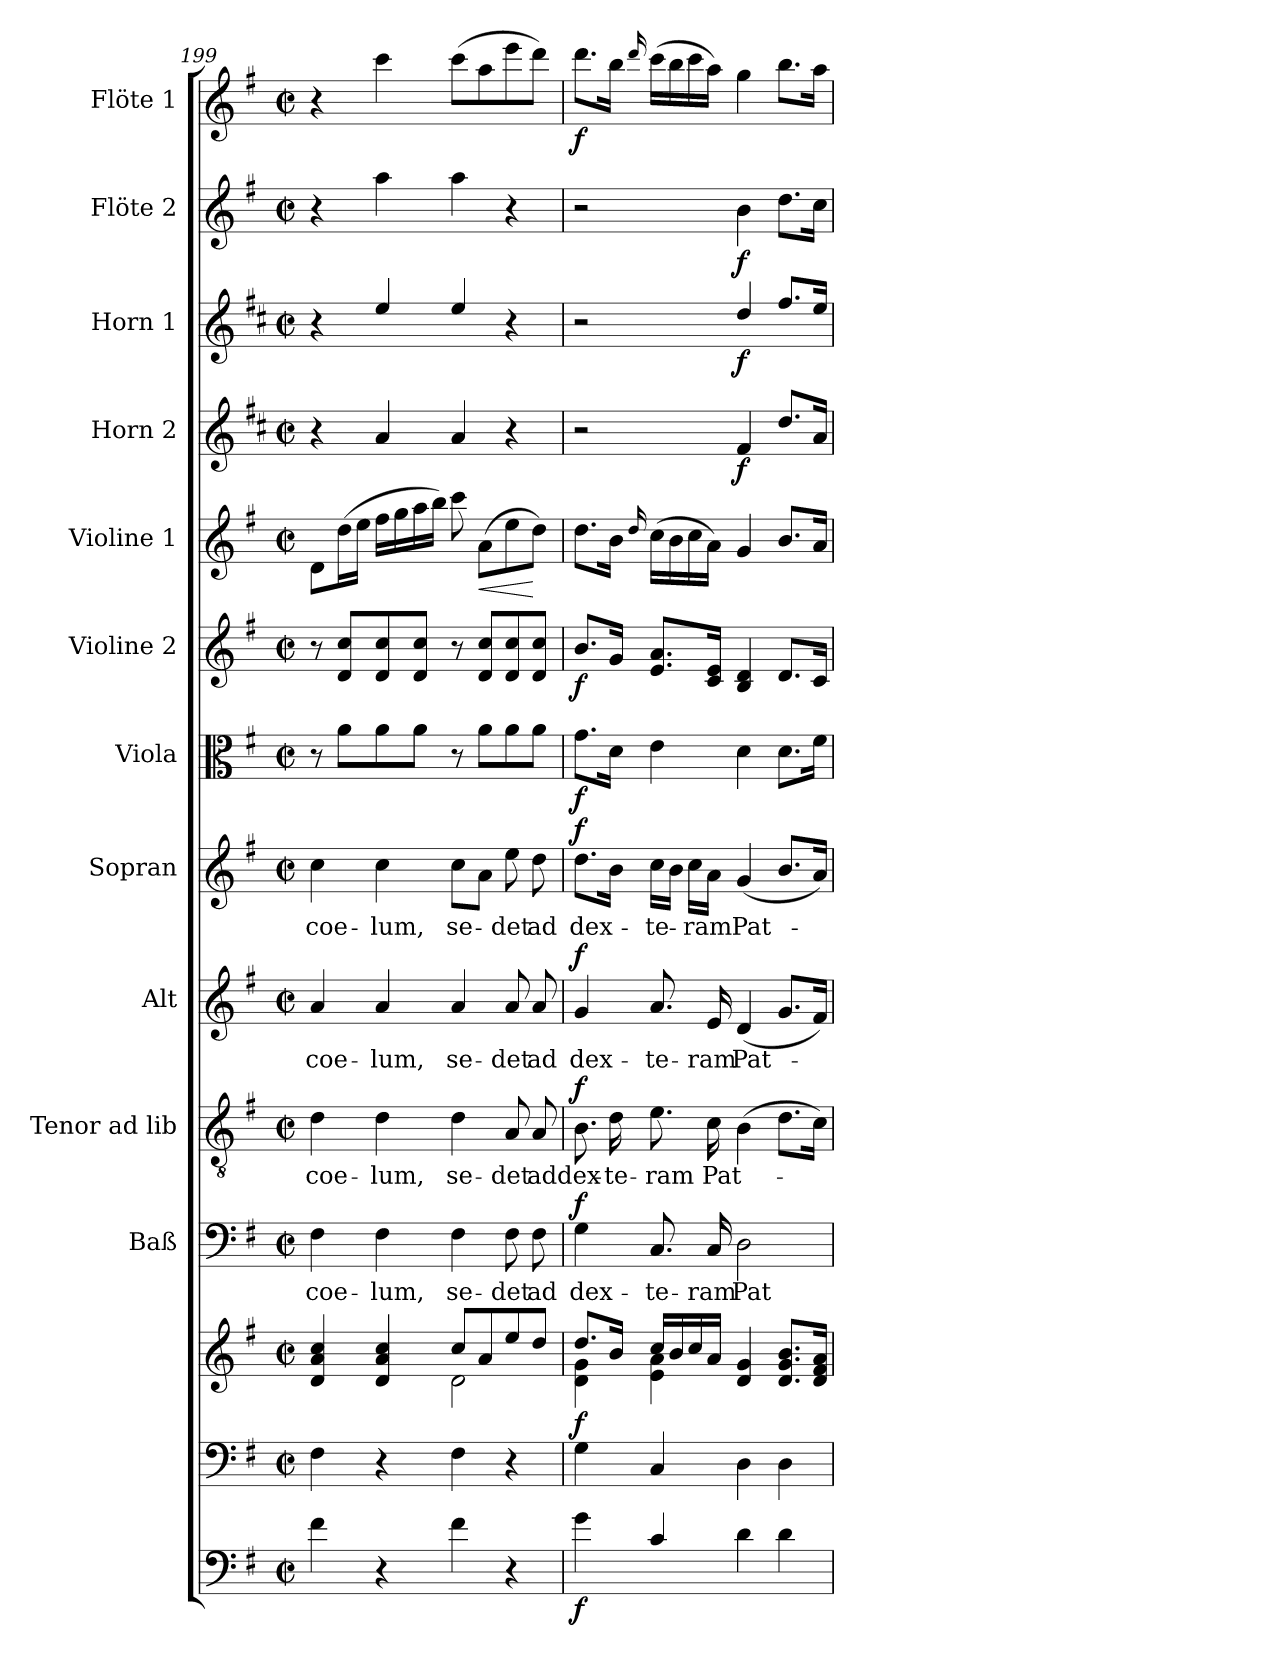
**kern	**dynam	**kern	**kern	**dynam	**kern	**text	**dynam	**kern	**text	**dynam	**kern	**text	**dynam	**kern	**text	**dynam	**kern	**dynam	**kern	**dynam	**kern	**dynam	**kern	**dynam	**kern	**dynam	**kern	**dynam	**kern	**dynam
*part13	*part13	*part12	*part12	*part12	*part11	*part11	*part11	*part10	*part10	*part10	*part9	*part9	*part9	*part8	*part8	*part8	*part7	*part7	*part6	*part6	*part5	*part5	*part4	*part4	*part3	*part3	*part2	*part2	*part1	*part1
*staff14	*staff14	*staff13	*staff12	*staff12/13	*staff11	*staff11	*staff11	*staff10	*staff10	*staff10	*staff9	*staff9	*staff9	*staff8	*staff8	*staff8	*staff7	*staff7	*staff6	*staff6	*staff5	*staff5	*staff4	*staff4	*staff3	*staff3	*staff2	*staff2	*staff1	*staff1
*	*	*	*	*	*I"Baß	*	*	*I"Tenor ad lib	*	*	*I"Alt	*	*	*I"Sopran	*	*	*I"Viola	*	*I"Violine 2	*	*I"Violine 1	*	*I"Horn 2	*	*I"Horn 1	*	*I"Flöte 2	*	*I"Flöte 1	*
*	*	*	*	*	*I'Baß	*	*	*I'Ten	*	*	*I'Alt	*	*	*I'Sop	*	*	*I'Vla.	*	*I'Vln. 2	*	*I'Vln. 1	*	*I'Hrn. 2	*	*I'Hrn. 1	*	*I'Fl. 2	*	*I'Fl. 1	*
*clefF4	*	*clefF4	*clefG2	*	*clefF4	*	*	*clefGv2	*	*	*clefG2	*	*	*clefG2	*	*	*clefC3	*	*clefG2	*	*clefG2	*	*clefG2	*	*clefG2	*	*clefG2	*	*clefG2	*
*ITrd7c12	*	*	*	*	*	*	*	*	*	*	*	*	*	*	*	*	*	*	*	*	*	*	*ITrd4c7	*	*ITrd4c7	*	*	*	*	*
*k[f#]	*	*k[f#]	*k[f#]	*	*k[f#]	*	*	*k[f#]	*	*	*k[f#]	*	*	*k[f#]	*	*	*k[f#]	*	*k[f#]	*	*k[f#]	*	*k[f#]	*	*k[f#]	*	*k[f#]	*	*k[f#]	*
*G:	*	*G:	*G:	*	*G:	*	*	*G:	*	*	*G:	*	*	*G:	*	*	*G:	*	*G:	*	*G:	*	*G:	*	*G:	*	*G:	*	*G:	*
*M2/2	*	*M2/2	*M2/2	*	*M2/2	*	*	*M2/2	*	*	*M2/2	*	*	*M2/2	*	*	*M2/2	*	*M2/2	*	*M2/2	*	*M2/2	*	*M2/2	*	*M2/2	*	*M2/2	*
*met(c|)	*	*met(c|)	*met(c|)	*	*met(c|)	*	*	*met(c|)	*	*	*met(c|)	*	*	*met(c|)	*	*	*met(c|)	*	*met(c|)	*	*met(c|)	*	*met(c|)	*	*met(c|)	*	*met(c|)	*	*met(c|)	*
=199	=199	=199	=199	=199	=199	=199	=199	=199	=199	=199	=199	=199	=199	=199	=199	=199	=199	=199	=199	=199	=199	=199	=199	=199	=199	=199	=199	=199	=199	=199
*	*	*	*^	*	*	*	*	*	*	*	*	*	*	*	*	*	*	*	*	*	*	*	*	*	*	*	*	*	*	*
!	!	!	!	!	!	!	!LO:LY:b	!	!	!LO:LY:b	!	!	!LO:LY:b	!	!	!LO:LY:b	!	!	!	!	!	!	!	!	!	!	!	!	!	!	!
4F#\	.	4F#\	4d/ 4a/ 4cc/	2ryy	.	4F#\	coe-	.	4d\	coe-	.	4a/	coe-	.	4cc\	coe-	.	8r	.	8r	.	8d\L	.	4r	.	4r	.	4r	.	4r	.
.	.	.	.	.	.	.	.	.	.	.	.	.	.	.	.	.	.	8a\L	.	8d/ 8cc/L	.	(>16dd\L	.	.	.	.	.	.	.	.	.
.	.	.	.	.	.	.	.	.	.	.	.	.	.	.	.	.	.	.	.	.	.	16ee\JJ	.	.	.	.	.	.	.	.	.
!	!	!	!	!	!	!	!LO:LY:b	!	!	!LO:LY:b	!	!	!LO:LY:b	!	!	!LO:LY:b	!	!	!	!	!	!	!	!	!	!	!	!	!	!	!
4r	.	4r	4d/ 4a/ 4cc/	.	.	4F#\	-lum,	.	4d\	-lum,	.	4a/	-lum,	.	4cc\	-lum,	.	8a\	.	8d/ 8cc/	.	16ff#\LL	.	4d/	.	4a/	.	4aa\	.	4ccc\	.
.	.	.	.	.	.	.	.	.	.	.	.	.	.	.	.	.	.	.	.	.	.	16gg\	.	.	.	.	.	.	.	.	.
.	.	.	.	.	.	.	.	.	.	.	.	.	.	.	.	.	.	8a\J	.	8d/ 8cc/J	.	16aa\	.	.	.	.	.	.	.	.	.
.	.	.	.	.	.	.	.	.	.	.	.	.	.	.	.	.	.	.	.	.	.	16bb\JJ)	.	.	.	.	.	.	.	.	.
!	!	!	!	!	!	!	!LO:LY:b	!	!	!LO:LY:b	!	!	!LO:LY:b	!	!	!LO:LY:b	!	!	!	!	!	!	!	!	!	!	!	!	!	!	!
4F#\	.	4F#\	8cc/L	2d\	.	4F#\	se-	.	4d\	se-	.	4a/	se-	.	8cc\L	se-	.	8r	.	8r	.	8ccc\	.	4d/	.	4a/	.	4aa\	.	(>8ccc\L	.
!	!	!	!	!	!	!	!	!	!	!	!	!	!	!	!	!	!	!	!	!	!	!	!LO:HP:b	!	!	!	!	!	!	!	!
.	.	.	8a/	.	.	.	.	.	.	.	.	.	.	.	8a\J	.	.	8a\L	.	8d/ 8cc/L	.	(>8a\L	<	.	.	.	.	.	.	8aa\	.
!	!	!	!	!	!	!	!LO:LY:b	!	!	!LO:LY:b	!	!	!LO:LY:b	!	!	!LO:LY:b	!	!	!	!	!	!	!	!	!	!	!	!	!	!	!
4r	.	4r	8ee/	.	.	8F#\	-det	.	8A/	-det	.	8a/	-det	.	8ee\	-det	.	8a\	.	8d/ 8cc/	.	8ee\	.	4r	.	4r	.	4r	.	8eee\	.
!	!	!	!	!	!	!	!LO:LY:b	!	!	!LO:LY:b	!	!	!LO:LY:b	!	!	!LO:LY:b	!	!	!	!	!	!	!	!	!	!	!	!	!	!	!
.	.	.	8dd/J	.	.	8F#\	ad	.	8A/	ad	.	8a/	ad	.	8dd\	ad	.	8a\J	.	8d/ 8cc/J	.	8dd\J)	[	.	.	.	.	.	.	8ddd\J)	.
!!LO:PB:g=z
=200	=200	=200	=200	=200	=200	=200	=200	=200	=200	=200	=200	=200	=200	=200	=200	=200	=200	=200	=200	=200	=200	=200	=200	=200	=200	=200	=200	=200	=200	=200	=200
!	!LO:DY:b	!	!	!	!LO:DY:b	!	!LO:LY:b	!LO:DY:a	!	!LO:LY:b	!LO:DY:a	!	!LO:LY:b	!LO:DY:a	!	!LO:LY:b	!LO:DY:a	!	!LO:DY:b	!	!LO:DY:b	!	!	!	!	!	!	!	!	!	!LO:DY:b
4G\	f	4G\	8.dd/L	4d\ 4g\	f	4G\	dex-	f	8.B\	dex-	f	4g/	dex-	f	8.dd\L	dex-	f	8.g\L	f	8.b/L	f	8.dd\L	.	2r	.	2r	.	2r	.	8.ddd\L	f
!	!	!	!	!	!	!	!	!	!	!LO:LY:b	!	!	!	!	!	!	!	!	!	!	!	!	!	!	!	!	!	!	!	!	!
.	.	.	16b/Jk	.	.	.	.	.	16d\	-te-	.	.	.	.	16b\Jk	.	.	16d\Jk	.	16g/Jk	.	16b\Jk	.	.	.	.	.	.	.	16bb\Jk	.
.	.	.	.	.	.	.	.	.	.	.	.	.	.	.	.	.	.	.	.	.	.	16qqdd/	.	.	.	.	.	.	.	16qqddd/	.
!	!	!	!	!	!	!	!LO:LY:b	!	!	!LO:LY:b	!	!	!LO:LY:b	!	!	!LO:LY:b	!	!	!	!	!	!	!	!	!	!	!	!	!	!	!
4C/	.	4C/	16cc/LL	4e\ 4a\	.	8.C/	-te-	.	8.e\	-ram	.	8.a/	-te-	.	16cc\LL	-te-	.	4e\	.	8.e/ 8.a/L	.	(>16cc\LL	.	.	.	.	.	.	.	(>16ccc\LL	.
.	.	.	16b/	.	.	.	.	.	.	.	.	.	.	.	16b\JJ	.	.	.	.	.	.	16b\	.	.	.	.	.	.	.	16bb\	.
!	!	!	!	!	!	!	!	!	!	!	!	!	!	!	!	!LO:LY:b	!	!	!	!	!	!	!	!	!	!	!	!	!	!	!
.	.	.	16cc/	.	.	.	.	.	.	.	.	.	.	.	16cc\LL	-ram	.	.	.	.	.	16cc\	.	.	.	.	.	.	.	16ccc\	.
!	!	!	!	!	!	!	!LO:LY:b	!	!	!LO:LY:b	!	!	!LO:LY:b	!	!	!	!	!	!	!	!	!	!	!	!	!	!	!	!	!	!
.	.	.	16a/JJ	.	.	16C/	-ram	.	16c\	Pat-	.	16e/	-ram	.	16a\JJ	.	.	.	.	16c/ 16e/Jk	.	16a\JJ)	.	.	.	.	.	.	.	16aa\JJ)	.
!	!	!	!	!	!	!	!LO:LY:b	!	!	!	!	!	!LO:LY:b	!	!	!LO:LY:b	!	!	!	!	!	!	!	!	!LO:DY:b	!	!LO:DY:b	!	!LO:DY:b	!	!
4D\	.	4D\	4d/ 4g/	2ryy	.	2D\	Pat-	.	(>4B\	.	.	(4d/	Pat-	.	(<4g/	Pat-	.	4d\	.	4B/ 4d/	.	4g/	.	4B/	f	4g/	f	4b\	f	4gg\	.
4D\	.	4D\	8.d/ 8.g/ 8.b/L	.	.	.	.	.	8.d\L	.	.	8.g/L	.	.	8.b/L	.	.	8.d\L	.	8.d/L	.	8.b/L	.	8.g/L	.	8.b/L	.	8.dd\L	.	8.bb\L	.
.	.	.	16d/ 16f#/ 16a/Jk	.	.	.	.	.	16c\Jk)	.	.	16f#/Jk)	.	.	16a/Jk)	.	.	16f#\Jk	.	16c/Jk	.	16a/Jk	.	16d/Jk	.	16a/Jk	.	16cc\Jk	.	16aa\Jk	.
*	*	*	*v	*v	*	*	*	*	*	*	*	*	*	*	*	*	*	*	*	*	*	*	*	*	*	*	*	*	*	*	*
=	=	=	=	=	=	=	=	=	=	=	=	=	=	=	=	=	=	=	=	=	=	=	=	=	=	=	=	=	=	=
*-	*-	*-	*-	*-	*-	*-	*-	*-	*-	*-	*-	*-	*-	*-	*-	*-	*-	*-	*-	*-	*-	*-	*-	*-	*-	*-	*-	*-	*-	*-
